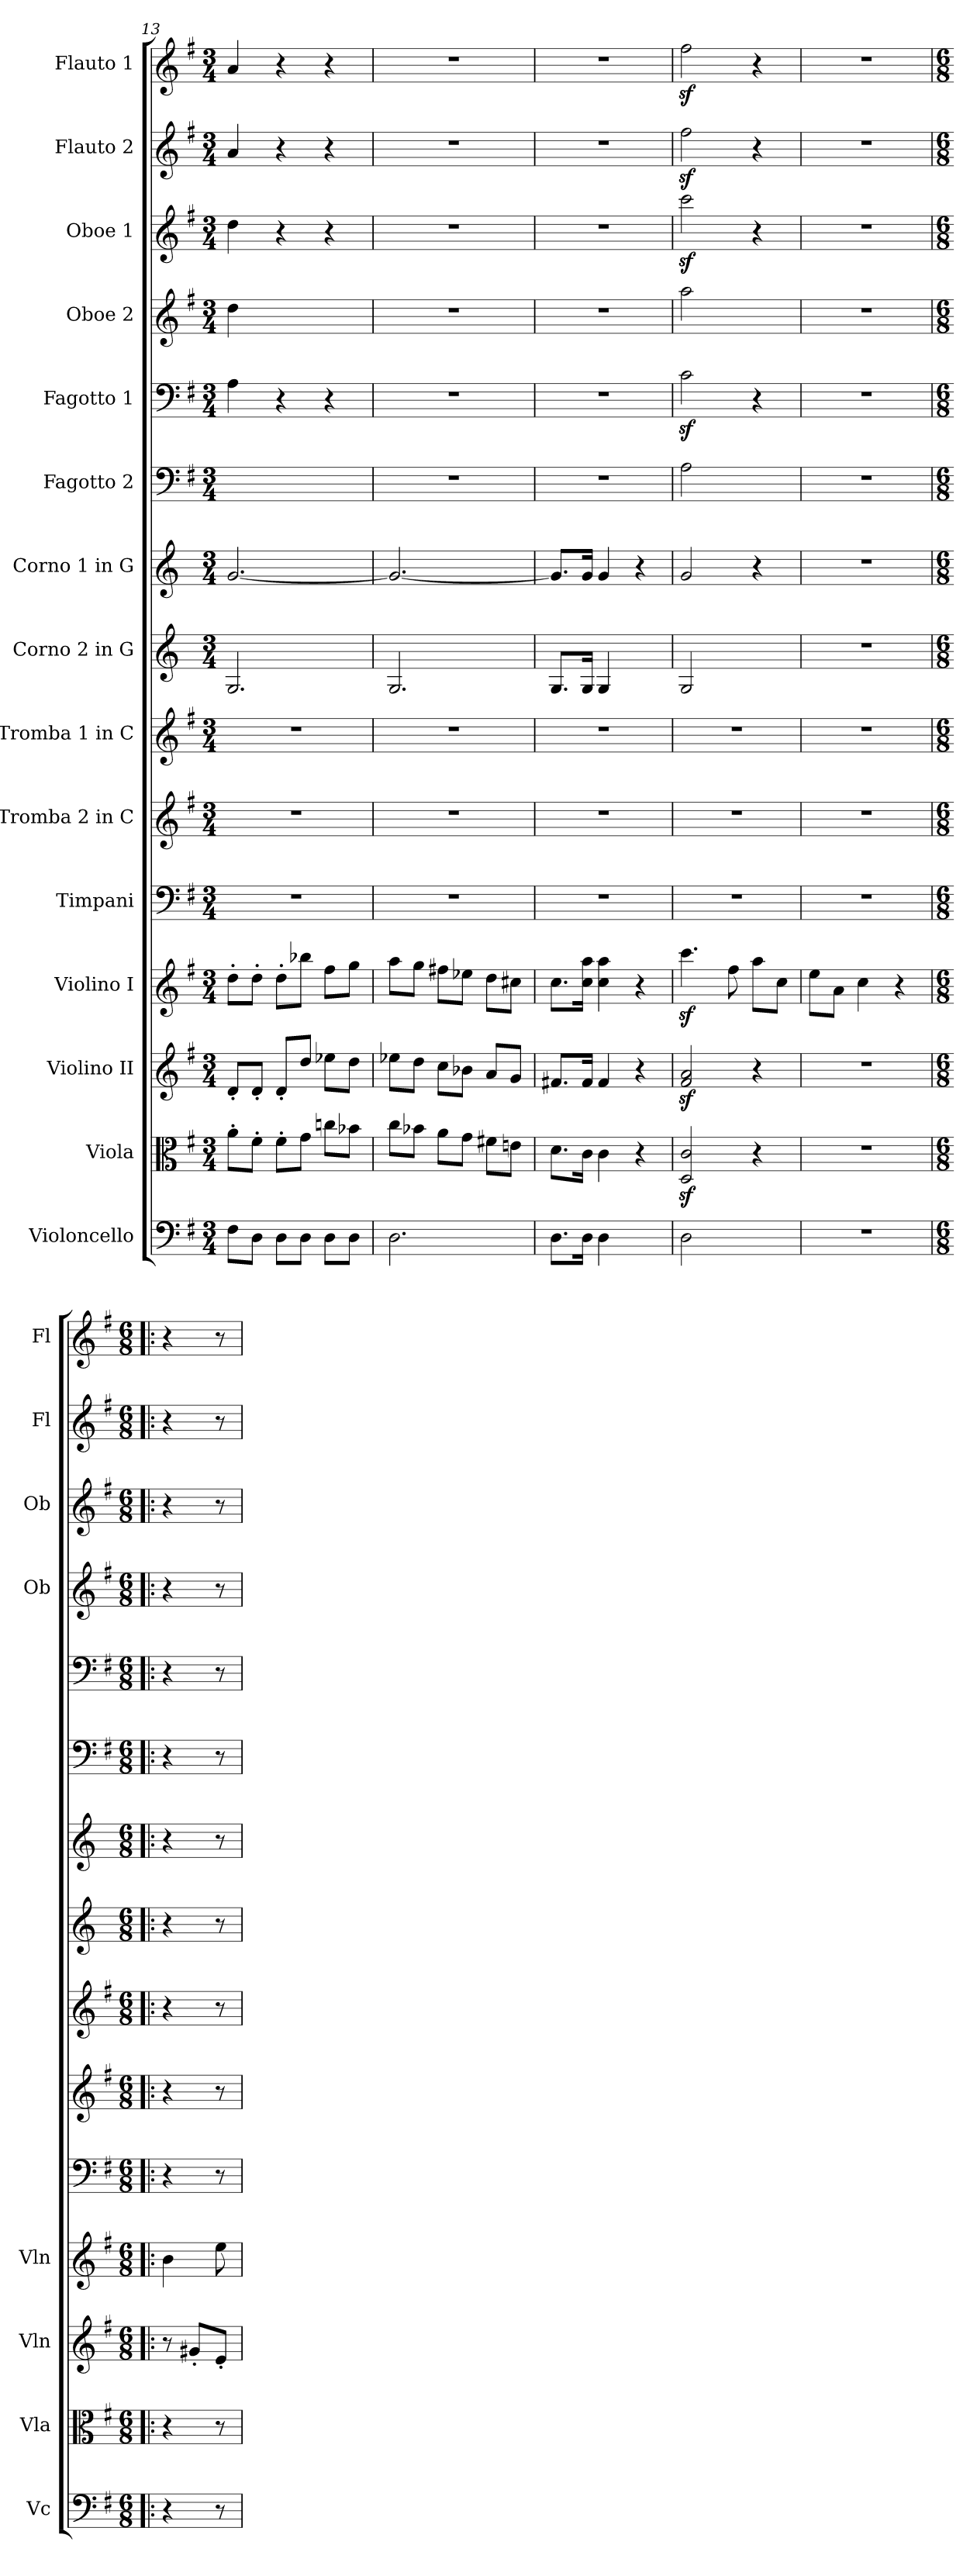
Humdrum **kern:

**kern	**kern	**kern	**kern	**kern	**kern	**kern	**kern	**kern	**kern	**kern	**kern	**kern	**kern	**kern
*part15	*part14	*part13	*part12	*part11	*part10	*part9	*part8	*part7	*part6	*part5	*part4	*part3	*part2	*part1
*staff15	*staff14	*staff13	*staff12	*staff11	*staff10	*staff9	*staff8	*staff7	*staff6	*staff5	*staff4	*staff3	*staff2	*staff1
*I"Violoncello	*I"Viola	*I"Violino II	*I"Violino I	*I"Timpani	*I"Tromba 2 in C	*I"Tromba 1 in C	*I"Corno 2 in G	*I"Corno 1 in G	*I"Fagotto 2	*I"Fagotto 1	*I"Oboe 2	*I"Oboe 1	*I"Flauto 2	*I"Flauto 1
*I'Vc	*I'Vla	*I'Vln	*I'Vln	*	*	*	*	*	*	*	*I'Ob	*I'Ob	*I'Fl	*I'Fl
*clefF4	*clefC3	*clefG2	*clefG2	*clefF4	*clefG2	*clefG2	*clefG2	*clefG2	*clefF4	*clefF4	*clefG2	*clefG2	*clefG2	*clefG2
*	*	*	*	*	*ITrd1c2	*ITrd1c2	*ITrd-4c-7	*ITrd-4c-7	*	*	*	*	*	*
*k[f#]	*k[f#]	*k[f#]	*k[f#]	*k[f#]	*k[b-]	*k[b-]	*k[f#]	*k[f#]	*k[f#]	*k[f#]	*k[f#]	*k[f#]	*k[f#]	*k[f#]
*G:	*G:	*G:	*G:	*G:	*F:	*F:	*G:	*G:	*G:	*G:	*G:	*G:	*G:	*G:
*M3/4	*M3/4	*M3/4	*M3/4	*M3/4	*M3/4	*M3/4	*M3/4	*M3/4	*M3/4	*M3/4	*M3/4	*M3/4	*M3/4	*M3/4
=13	=13	=13	=13	=13	=13	=13	=13	=13	=13	=13	=13	=13	=13	=13
8F#\L	8a'\L	8d'/L	8dd'\L	2.r	2.r	2.r	2.d	[2.dd	2.ryy	4A	4dd	4dd	4a	4a
8D\J	8f#'\J	8d'/J	8dd'\J	.	.	.	.	.	.	.	.	.	.	.
8D\L	8f#'\L	8d'/L	8dd'\L	.	.	.	.	.	.	4r	4ryy	4r	4r	4r
8D\J	8g\J	8dd/J	8bb-X\J	.	.	.	.	.	.	.	.	.	.	.
8D\L	8ccn\L	8ee-X\L	8ff#\L	.	.	.	.	.	.	4r	4ryy	4r	4r	4r
8D\J	8b-X\J	8dd\J	8gg\J	.	.	.	.	.	.	.	.	.	.	.
=14	=14	=14	=14	=14	=14	=14	=14	=14	=14	=14	=14	=14	=14	=14
2.D	8cc\L	8ee-X\L	8aa\L	2.r	2.r	2.r	2.d	2.dd_	2.r	2.r	2.r	2.r	2.r	2.r
.	8b-X\J	8dd\J	8gg\J	.	.	.	.	.	.	.	.	.	.	.
.	8a\L	8cc\L	8ff#X\L	.	.	.	.	.	.	.	.	.	.	.
.	8g\J	8b-X\J	8ee-X\J	.	.	.	.	.	.	.	.	.	.	.
.	8f#X\L	8a/L	8dd\L	.	.	.	.	.	.	.	.	.	.	.
.	8en\J	8g/J	8cc#X\J	.	.	.	.	.	.	.	.	.	.	.
=15	=15	=15	=15	=15	=15	=15	=15	=15	=15	=15	=15	=15	=15	=15
8.D\L	8.d\L	8.f#X/L	8.cc\L	2.r	2.r	2.r	8.d/L	8.dd/L]	2.r	2.r	2.r	2.r	2.r	2.r
16D\Jk	16c\Jk	16f#/Jk	16cc\ 16aa\Jk	.	.	.	16d/Jk	16dd/Jk	.	.	.	.	.	.
4D	4c	4f#	4cc 4aa	.	.	.	4d	4dd	.	.	.	.	.	.
4ryy	4r	4r	4r	.	.	.	4ryy	4r	.	.	.	.	.	.
=16	=16	=16	=16	=16	=16	=16	=16	=16	=16	=16	=16	=16	=16	=16
2D	2Dz 2cz	2f#z 2az	4.cccz	2.r	2.r	2.r	2d	2dd	2A	2cz	2aa	2cccz	2ff#z	2ff#z
.	.	.	8ff#	.	.	.	.	.	.	.	.	.	.	.
4ryy	4r	4r	8aa\L	.	.	.	4ryy	4r	4ryy	4r	4ryy	4r	4r	4r
.	.	.	8cc\J	.	.	.	.	.	.	.	.	.	.	.
=17	=17	=17	=17	=17	=17	=17	=17	=17	=17	=17	=17	=17	=17	=17
2.r	2.r	2.r	8ee\L	2.r	2.r	2.r	2.r	2.r	2.r	2.r	2.r	2.r	2.r	2.r
.	.	.	8a\J	.	.	.	.	.	.	.	.	.	.	.
.	.	.	4cc	.	.	.	.	.	.	.	.	.	.	.
.	.	.	4r	.	.	.	.	.	.	.	.	.	.	.
=!|:	=!|:	=!|:	=!|:	=!|:	=!|:	=!|:	=!|:	=!|:	=!|:	=!|:	=!|:	=!|:	=!|:	=!|:
*M6/8	*M6/8	*M6/8	*M6/8	*M6/8	*M6/8	*M6/8	*M6/8	*M6/8	*M6/8	*M6/8	*M6/8	*M6/8	*M6/8	*M6/8
*	*	*	*	*	*	*	*	*	*	*	*	*	*	*MM135
4r	4r	8r	4b	4r	4r	4r	4r	4r	4r	4r	4r	4r	4r	4r
.	.	8g#X'/L	.	.	.	.	.	.	.	.	.	.	.	.
8r	8r	8e'/J	8ee	8r	8r	8r	8r	8r	8r	8r	8r	8r	8r	8r
=	=	=	=	=	=	=	=	=	=	=	=	=	=	=
*-	*-	*-	*-	*-	*-	*-	*-	*-	*-	*-	*-	*-	*-	*-
